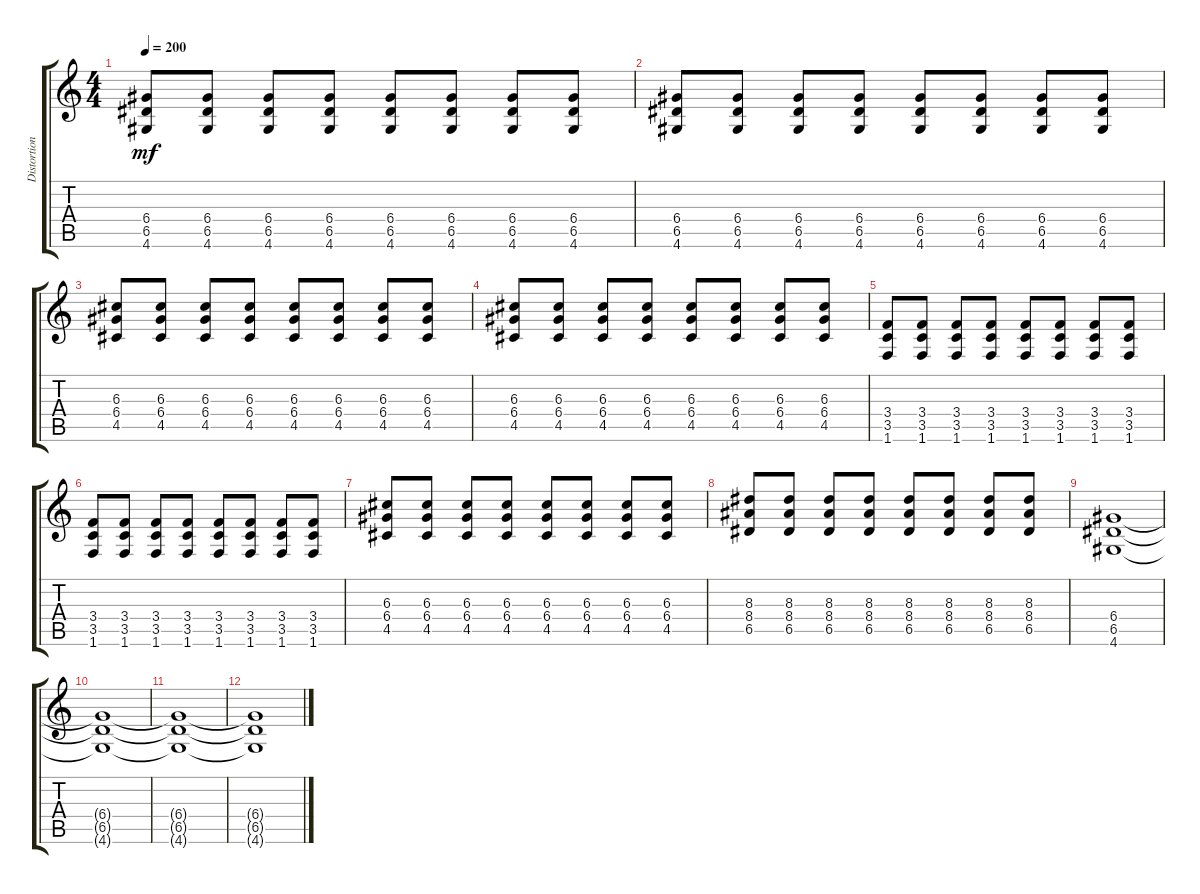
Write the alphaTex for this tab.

\track ("Distortion Guitar" "Distortion") {instrument distortionguitar}
\staff {score tabs}
\tuning (E4 B3 G3 D3 A2 E2) {hide}
\ts (4 4)
\tempo 200
\clef g2
\ks c
(6.4 6.5 4.6).8{dy mf} (6.4 6.5 4.6).8 (6.4 6.5 4.6).8 (6.4 6.5 4.6).8 (6.4 6.5 4.6).8 (6.4 6.5 4.6).8 (6.4 6.5 4.6).8 (6.4 6.5 4.6).8 |
(6.4 6.5 4.6).8 (6.4 6.5 4.6).8 (6.4 6.5 4.6).8 (6.4 6.5 4.6).8 (6.4 6.5 4.6).8 (6.4 6.5 4.6).8 (6.4 6.5 4.6).8 (6.4 6.5 4.6).8 |
(6.3 6.4 4.5).8 (6.3 6.4 4.5).8 (6.3 6.4 4.5).8 (6.3 6.4 4.5).8 (6.3 6.4 4.5).8 (6.3 6.4 4.5).8 (6.3 6.4 4.5).8 (6.3 6.4 4.5).8 |
(6.3 6.4 4.5).8 (6.3 6.4 4.5).8 (6.3 6.4 4.5).8 (6.3 6.4 4.5).8 (6.3 6.4 4.5).8 (6.3 6.4 4.5).8 (6.3 6.4 4.5).8 (6.3 6.4 4.5).8 |
(3.4 3.5 1.6).8 (3.4 3.5 1.6).8 (3.4 3.5 1.6).8 (3.4 3.5 1.6).8 (3.4 3.5 1.6).8 (3.4 3.5 1.6).8 (3.4 3.5 1.6).8 (3.4 3.5 1.6).8 |
(3.4 3.5 1.6).8 (3.4 3.5 1.6).8 (3.4 3.5 1.6).8 (3.4 3.5 1.6).8 (3.4 3.5 1.6).8 (3.4 3.5 1.6).8 (3.4 3.5 1.6).8 (3.4 3.5 1.6).8 |
(6.3 6.4 4.5).8 (6.3 6.4 4.5).8 (6.3 6.4 4.5).8 (6.3 6.4 4.5).8 (6.3 6.4 4.5).8 (6.3 6.4 4.5).8 (6.3 6.4 4.5).8 (6.3 6.4 4.5).8 |
(8.3 8.4 6.5).8 (8.3 8.4 6.5).8 (8.3 8.4 6.5).8 (8.3 8.4 6.5).8 (8.3 8.4 6.5).8 (8.3 8.4 6.5).8 (8.3 8.4 6.5).8 (8.3 8.4 6.5).8 |
(6.4 6.5 4.6).1 |
(6.4{t} 6.5{t} 4.6{t}).1 |
(6.4{t} 6.5{t} 4.6{t}).1 |
(6.4{t} 6.5{t} 4.6{t}).1
